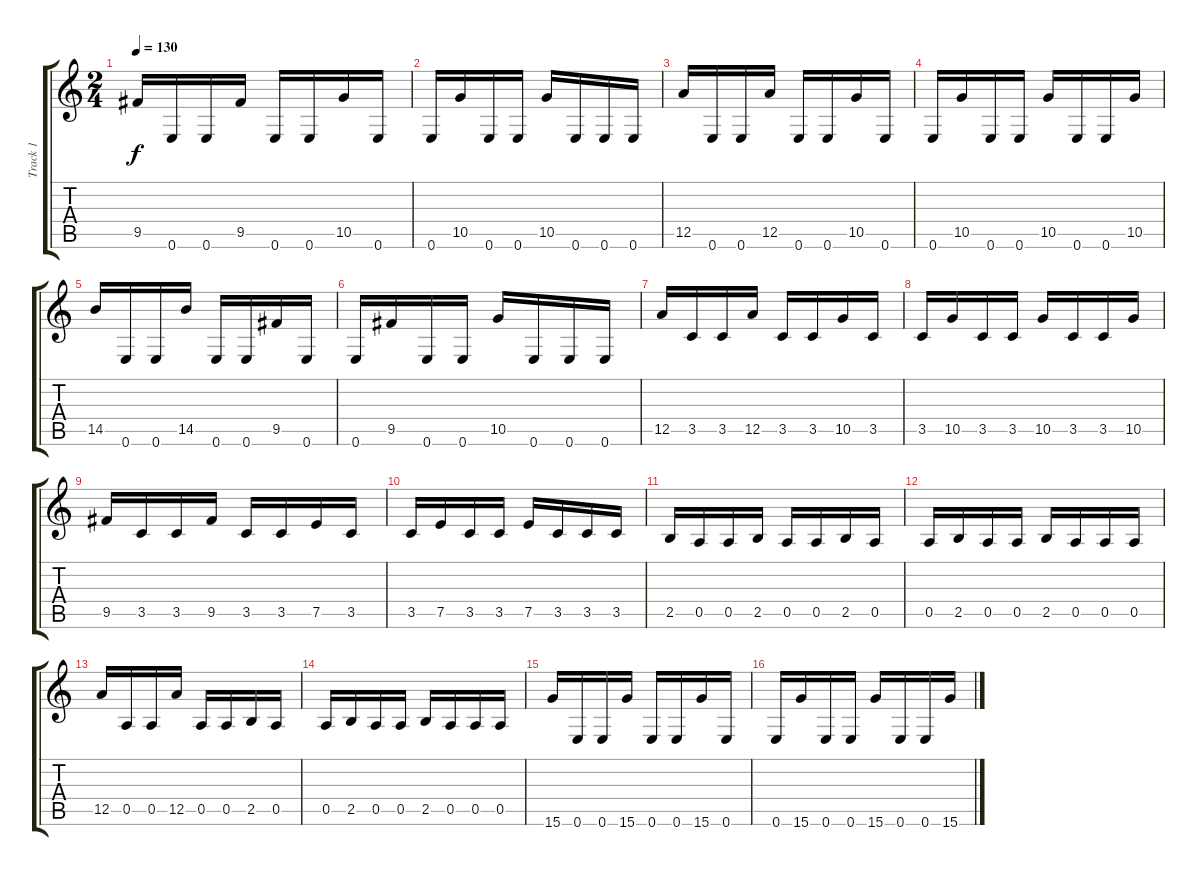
\track ("Track 1" "Track 1") {instrument overdrivenguitar}
\staff {score tabs}
\tuning (E4 B3 G3 D3 A2 E2) {hide}
\ts (2 4)
\tempo 130
\clef g2
\ks c
9.5.16{dy f} 0.6.16 0.6.16 9.5.16 0.6.16 0.6.16 10.5.16 0.6.16 |
0.6.16 10.5.16 0.6.16 0.6.16 10.5.16 0.6.16 0.6.16 0.6.16 |
12.5.16 0.6.16 0.6.16 12.5.16 0.6.16 0.6.16 10.5.16 0.6.16 |
0.6.16 10.5.16 0.6.16 0.6.16 10.5.16 0.6.16 0.6.16 10.5.16 |
14.5.16 0.6.16 0.6.16 14.5.16 0.6.16 0.6.16 9.5.16 0.6.16 |
0.6.16 9.5.16 0.6.16 0.6.16 10.5.16 0.6.16 0.6.16 0.6.16 |
12.5.16 3.5.16 3.5.16 12.5.16 3.5.16 3.5.16 10.5.16 3.5.16 |
3.5.16 10.5.16 3.5.16 3.5.16 10.5.16 3.5.16 3.5.16 10.5.16 |
9.5.16 3.5.16 3.5.16 9.5.16 3.5.16 3.5.16 7.5.16 3.5.16 |
3.5.16 7.5.16 3.5.16 3.5.16 7.5.16 3.5.16 3.5.16 3.5.16 |
2.5.16 0.5.16 0.5.16 2.5.16 0.5.16 0.5.16 2.5.16 0.5.16 |
0.5.16 2.5.16 0.5.16 0.5.16 2.5.16 0.5.16 0.5.16 0.5.16 |
12.5.16 0.5.16 0.5.16 12.5.16 0.5.16 0.5.16 2.5.16 0.5.16 |
0.5.16 2.5.16 0.5.16 0.5.16 2.5.16 0.5.16 0.5.16 0.5.16 |
15.6.16 0.6.16 0.6.16 15.6.16 0.6.16 0.6.16 15.6.16 0.6.16 |
0.6.16 15.6.16 0.6.16 0.6.16 15.6.16 0.6.16 0.6.16 15.6.16
